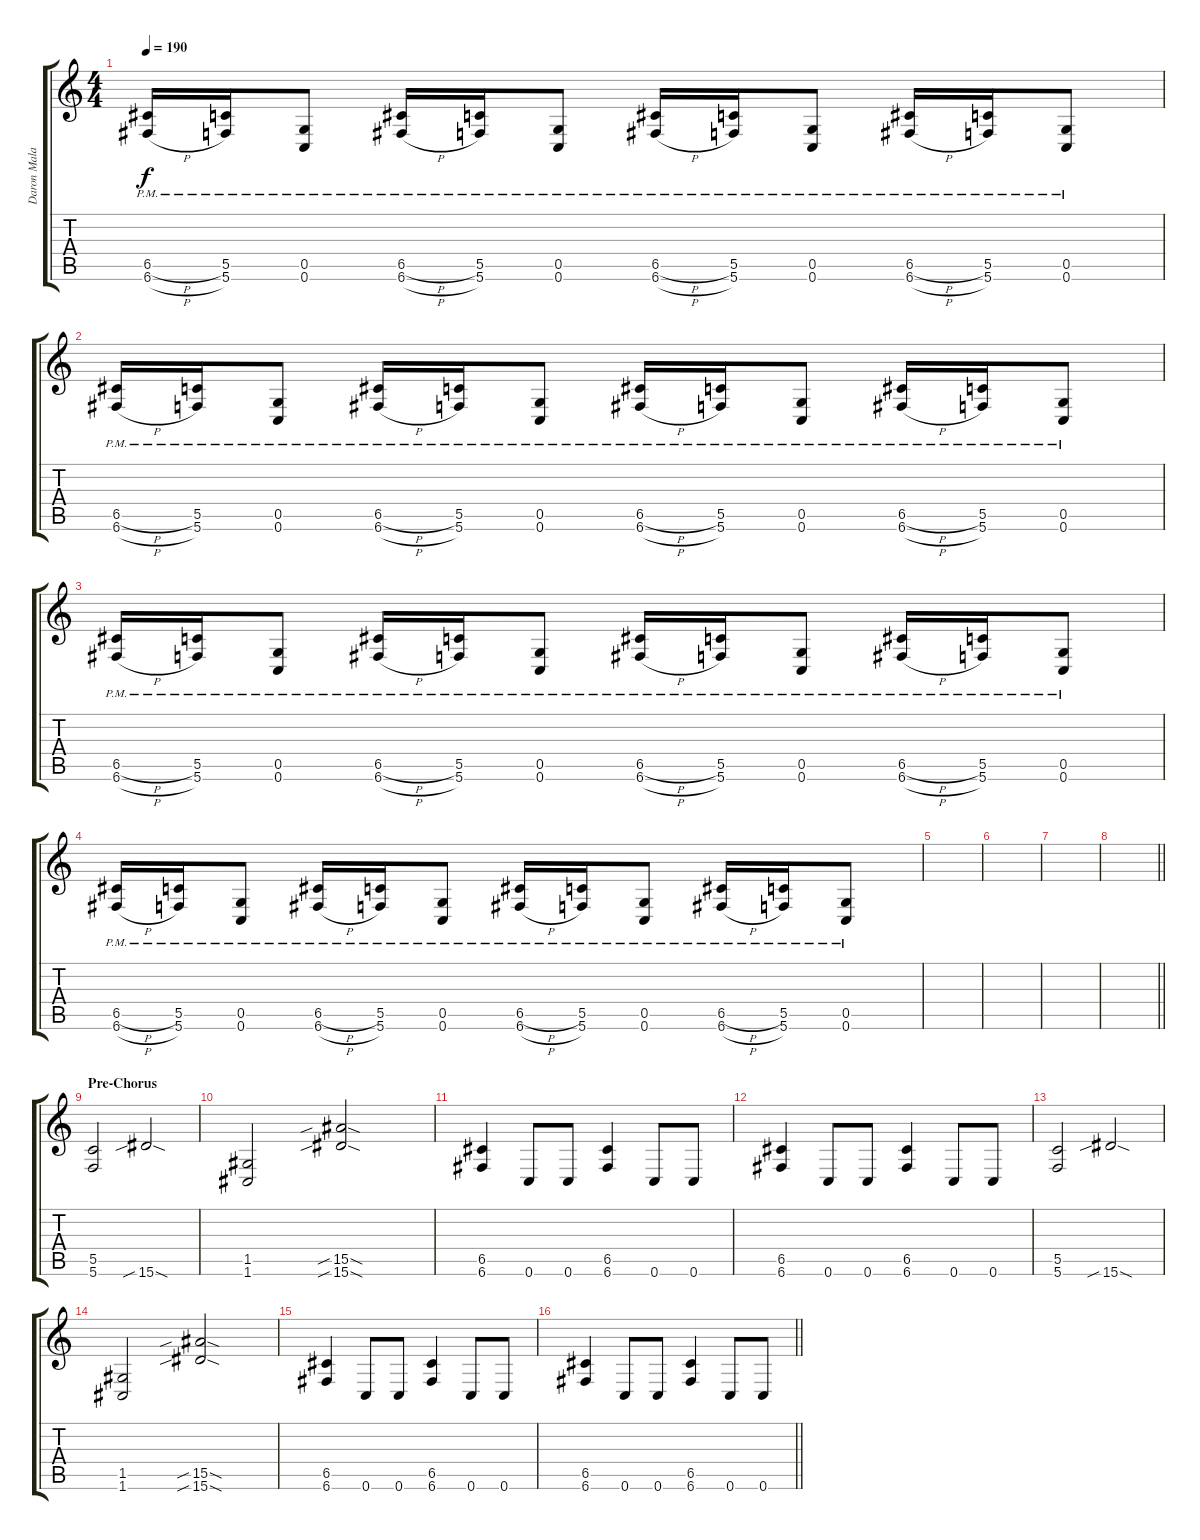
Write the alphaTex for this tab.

\track ("Daron Malakian (extra)" "Daron Mala") {instrument distortionguitar}
\staff {score tabs}
\tuning (D4 A3 F3 C3 G2 C2) {hide}
\ts (4 4)
\tempo 190
\clef g2
\ks c
(6.5{h pm} 6.6{h pm}).16{dy f} (5.5{pm} 5.6{pm}).16 (0.5{pm} 0.6{pm}).8 (6.5{h pm} 6.6{h pm}).16 (5.5{pm} 5.6{pm}).16 (0.5{pm} 0.6{pm}).8 (6.5{h pm} 6.6{h pm}).16 (5.5{pm} 5.6{pm}).16 (0.5{pm} 0.6{pm}).8 (6.5{h pm} 6.6{h pm}).16 (5.5{pm} 5.6{pm}).16 (0.5{pm} 0.6{pm}).8 |
(6.5{h pm} 6.6{h pm}).16 (5.5{pm} 5.6{pm}).16 (0.5{pm} 0.6{pm}).8 (6.5{h pm} 6.6{h pm}).16 (5.5{pm} 5.6{pm}).16 (0.5{pm} 0.6{pm}).8 (6.5{h pm} 6.6{h pm}).16 (5.5{pm} 5.6{pm}).16 (0.5{pm} 0.6{pm}).8 (6.5{h pm} 6.6{h pm}).16 (5.5{pm} 5.6{pm}).16 (0.5{pm} 0.6{pm}).8 |
(6.5{h pm} 6.6{h pm}).16 (5.5{pm} 5.6{pm}).16 (0.5{pm} 0.6{pm}).8 (6.5{h pm} 6.6{h pm}).16 (5.5{pm} 5.6{pm}).16 (0.5{pm} 0.6{pm}).8 (6.5{h pm} 6.6{h pm}).16 (5.5{pm} 5.6{pm}).16 (0.5{pm} 0.6{pm}).8 (6.5{h pm} 6.6{h pm}).16 (5.5{pm} 5.6{pm}).16 (0.5{pm} 0.6{pm}).8 |
(6.5{h pm} 6.6{h pm}).16 (5.5{pm} 5.6{pm}).16 (0.5{pm} 0.6{pm}).8 (6.5{h pm} 6.6{h pm}).16 (5.5{pm} 5.6{pm}).16 (0.5{pm} 0.6{pm}).8 (6.5{h pm} 6.6{h pm}).16 (5.5{pm} 5.6{pm}).16 (0.5{pm} 0.6{pm}).8 (6.5{h pm} 6.6{h pm}).16 (5.5{pm} 5.6{pm}).16 (0.5{pm} 0.6{pm}).8 |
|
|
|
\barLineRight lightlight
|
\section ("" "Pre-Chorus")
(5.5 5.6).2 15.6{sib sod}.2 |
(1.5 1.6).2 (15.5{sib sod} 15.6{sib sod}).2 |
(6.5 6.6).4 0.6.8 0.6.8 (6.5 6.6).4 0.6.8 0.6.8 |
(6.5 6.6).4 0.6.8 0.6.8 (6.5 6.6).4 0.6.8 0.6.8 |
(5.5 5.6).2 15.6{sib sod}.2 |
(1.5 1.6).2 (15.5{sib sod} 15.6{sib sod}).2 |
(6.5 6.6).4 0.6.8 0.6.8 (6.5 6.6).4 0.6.8 0.6.8 |
\barLineRight lightlight
(6.5 6.6).4 0.6.8 0.6.8 (6.5 6.6).4 0.6.8 0.6.8
